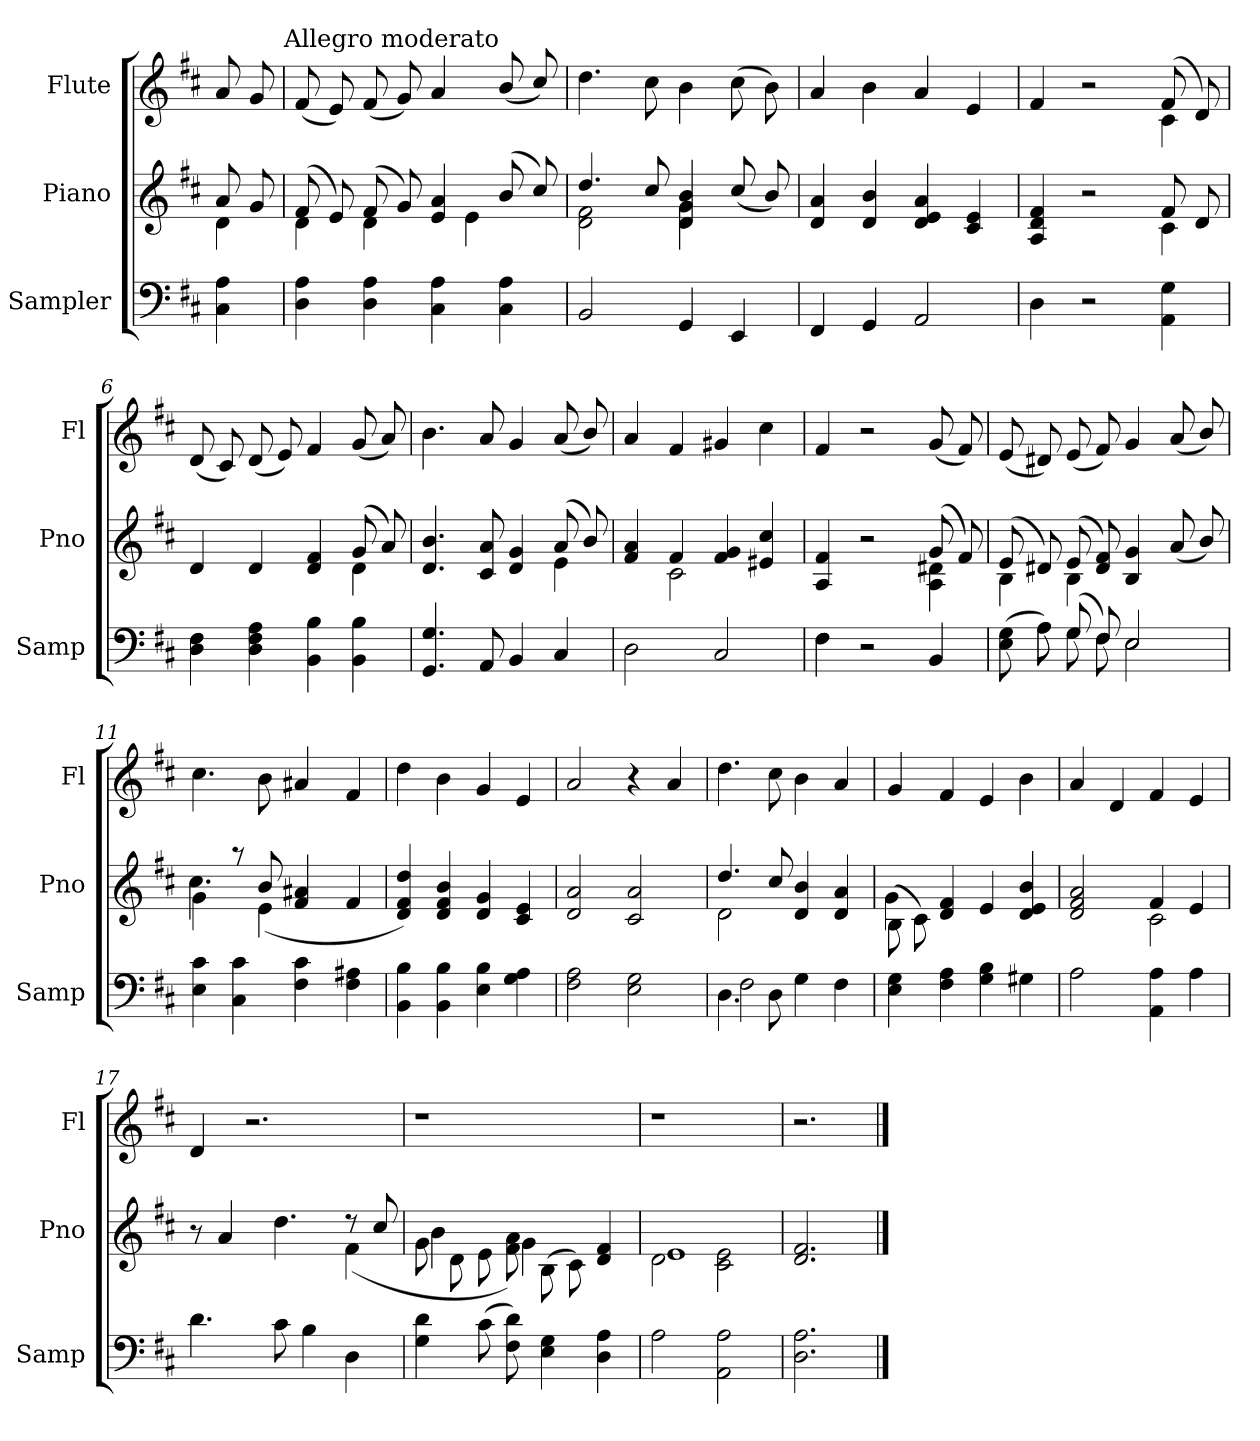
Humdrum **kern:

**kern	**kern	**kern
*part3	*part2	*part1
*staff3	*staff2	*staff1
*I"Sampler	*I"Piano	*I"Flute
*I'Samp	*I'Pno	*I'Fl
*clefF4	*clefG2	*clefG2
*k[f#c#]	*k[f#c#]	*k[f#c#]
*D:	*D:	*D:
=1	=1	=1
*	*^	*
4C# 4A	8a/	4d	8a/
.	8g/	.	8g/
!	!	!	!LO:TX:t=Allegro moderato
=2	=2	=2	=2
4D 4A	(8f#/	4d	(8f#/
.	8e/)	.	8e/)
4D 4A	(8f#/	4d	(8f#/
.	8g/)	.	8g/)
4C# 4A	4e 4a	8ryy	4a
.	.	4e	.
4C# 4A	(8b/	.	(8b/
.	8cc#/)	8ryy	8cc#/)
=3	=3	=3	=3
2BB	4.dd/	2d 2f#	4.dd
.	8cc#/	.	8cc#
4GG	4d 4g 4b	4d 4g	4b
4EE	(8cc#/	4ryy	(8cc#\
.	8b/)	.	8b\)
*	*v	*v	*
=4	=4	=4
4FF#	4d 4a	4a
4GG	4d 4b	4b
2AA	4d 4e 4a	4a
.	4c# 4e	4e
=5	=5	=5
*	*^	*^
4D	4A 4d 4f#	2.ryy	4f#	2.ryy
2r	2r	.	2r	.
4AA 4G	8f#/	4c#	(8f#/	4c#
.	8d/	.	8d/)	.
*	*	*	*v	*v
=6	=6	=6	=6
4D 4F#	4d	2.ryy	(8d/
.	.	.	8c#/)
4D 4F# 4A	4d	.	(8d/
.	.	.	8e/)
4BB 4B	4d 4f#	.	4f#
4BB 4B	(8g/	4d	(8g/
.	8a/)	.	8a/)
=7	=7	=7	=7
4.GG 4.G	4.d 4.b	2.ryy	4.b
8AA	8c# 8a	.	8a
4BB	4d 4g	.	4g
4C#	(8a/	4e	(8a/
.	8b/)	.	8b/)
=8	=8	=8	=8
2D	4f# 4a	4ryy	4a
.	4f#	2c#	4f#
2C#	4f#/ 4g/	.	4g#X
.	4e#X/ 4cc#/	4ryy	4cc#
=9	=9	=9	=9
*^	*	*	*
4F#\	4F#	4A 4f#	2.ryy	4f#
2r	2.ryy	2r	.	2r
4BB/	.	(8g/	4A 4d#X	(8g/
.	.	8f#/)	.	8f#/)
=10	=10	=10	=10	=10
(8E\ 8G\	8ryy	(8e/	4B	(8e/
8A\)	8A	8d#X/)	.	8d#X/)
(8G/	8G	(8e/	4B	(8e/
8F#/)	8F#	8d#/ 8f#/)	.	8f#/)
2E/	2E	4B 4g	2ryy	4g
.	.	(8a/	.	(8a/
.	.	8b/)	.	8b/)
*v	*v	*	*	*
=11	=11	=11	=11
4E 4c#	4g\	4.cc#	4.cc#
4C# 4c#	8r	.	.
.	8b/	(4e	8b
4F# 4c#	4f# 4a#X	.	4a#X
.	.	4.ryy	.
4F# 4A#X	4f#	.	4f#
*	*v	*v	*
=12	=12	=12
4BB 4B	4d 4f# 4dd)	4dd
4BB 4B	4d 4f# 4b	4b
4E 4B	4d 4g	4g
4G 4A	4c# 4e	4e
=13	=13	=13
2F# 2A	2d 2a	2a
2E 2G	2c# 2a	4r
.	.	4a
=14	=14	=14
*^	*^	*
4.D\	2F#	4.dd/	2d	4.dd
8D\	.	8cc#/	.	8cc#
4G	2ryy	4d 4b	2ryy	4b
4F#	.	4d 4a	.	4a
*v	*v	*	*	*
=15	=15	=15	=15
4E 4G	(8B\	4g	4g
.	8c#\)	.	.
4F# 4A	4d 4f#	2.ryy	4f#
4G 4B	4e	.	4e
4G#X	4d 4e 4b	.	4b
=16	=16	=16	=16
2A	2d 2f# 2a	2ryy	4a
.	.	.	4d
4AA 4A	4f#/	2c#	4f#
4A	4e/	.	4e
=17	=17	=17	=17
4.d	8r	2.ryy	4d
.	4a	.	.
.	.	.	2.r
8c#	4.dd	.	.
4B	.	.	.
4D	8r	(4f#	.
.	8cc#/	.	.
=18	=18	=18	=18
4G 4d	8g\	4b	1r
.	8d\	.	.
(8c#\	8e\	8ryy	.
8F#\ 8d\)	8f#\ 8a\)	4g	.
4E 4G	(8B\	.	.
.	8c#\)	4.ryy	.
4D 4A	4d 4f#	.	.
=19	=19	=19	=19
2A	2d\	1e	1r
2AA 2A	2c#\ 2e\	.	.
*	*v	*v	*
=20	=20	=20
2.D 2.A	2.d 2.f#	2.r
==	==	==
*-	*-	*-
